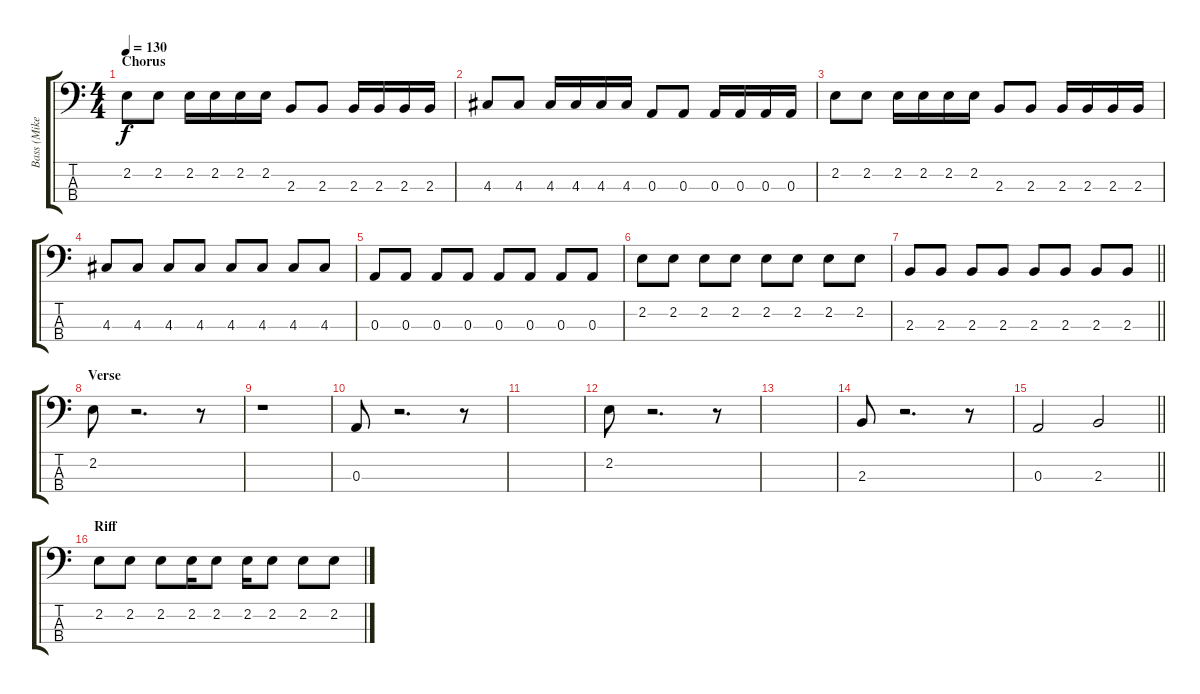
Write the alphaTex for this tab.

\track ("Bass (Mike)" "Bass (Mike") {instrument electricbassfinger}
\staff {score tabs}
\tuning (G2 D2 A1 E1) {hide}
\ts (4 4)
\section ("" "Chorus")
\tempo 130
\clef f4
\ks c
2.2.8{dy f} 2.2.8 2.2.16 2.2.16 2.2.16 2.2.16 2.3.8 2.3.8 2.3.16 2.3.16 2.3.16 2.3.16 |
4.3.8 4.3.8 4.3.16 4.3.16 4.3.16 4.3.16 0.3.8 0.3.8 0.3.16 0.3.16 0.3.16 0.3.16 |
2.2.8 2.2.8 2.2.16 2.2.16 2.2.16 2.2.16 2.3.8 2.3.8 2.3.16 2.3.16 2.3.16 2.3.16 |
4.3.8 4.3.8 4.3.8 4.3.8 4.3.8 4.3.8 4.3.8 4.3.8 |
0.3.8 0.3.8 0.3.8 0.3.8 0.3.8 0.3.8 0.3.8 0.3.8 |
2.2.8 2.2.8 2.2.8 2.2.8 2.2.8 2.2.8 2.2.8 2.2.8 |
\barLineRight lightlight
2.3.8 2.3.8 2.3.8 2.3.8 2.3.8 2.3.8 2.3.8 2.3.8 |
\section ("" "Verse")
2.2.8 r.2{d} r.8 |
r.1 |
0.3.8 r.2{d} r.8 |
|
2.2.8 r.2{d} r.8 |
|
2.3.8 r.2{d} r.8 |
\barLineRight lightlight
0.3.2 2.3.2 |
\section ("" "Riff")
2.2.8 2.2.8 2.2.8 2.2.16 2.2.8 2.2.16 2.2.8 2.2.8 2.2.8
